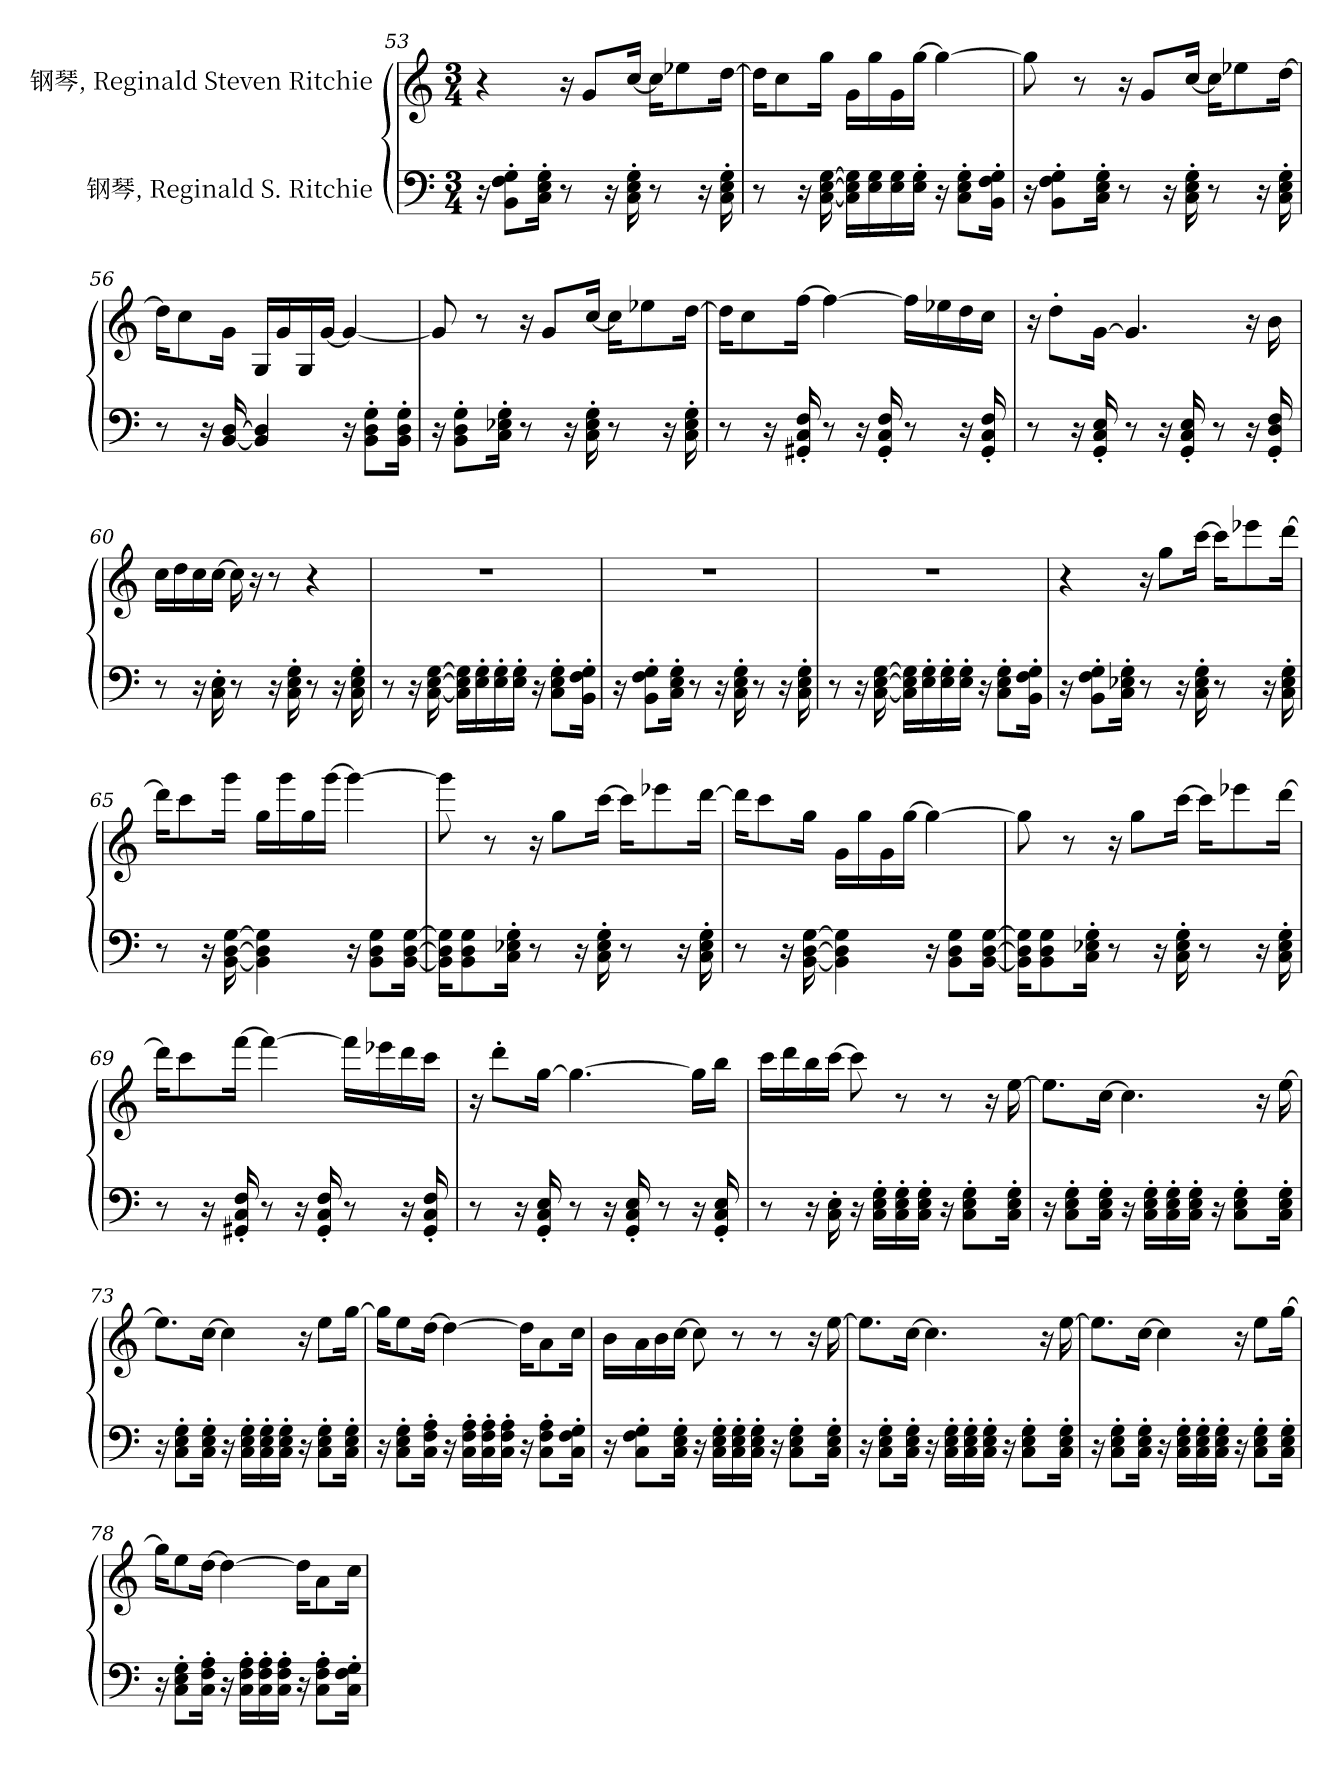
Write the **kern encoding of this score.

**kern	**kern
*part2	*part1
*staff2	*staff1
*I"钢琴, Reginald S. Ritchie	*I"钢琴, Reginald Steven Ritchie
!!LO:LB:g=z
*clefF4	*clefG2
*k[]	*k[]
*M3/4	*M3/4
=53	=53
16r	4r
8BB\' 8F\' 8G\'L	.
16C\' 16E\' 16G\'Jk	.
8r	16r
.	8g/L
16r	.
16C\' 16E\' 16G\'	[16cc/Jk
8r	16cc\KL]
.	8ee-X\
16r	.
16C\' 16E\' 16G\'	[16dd\Jk
=54	=54
8r	16dd\KL]
.	8cc\
16r	.
[16C\ [16E\ [16G\	16gg\Jk
16C\] 16E\] 16G\]LL	16g\LL
16E\ 16G\	16gg\
16E\ 16G\	16g\
16E\' 16G\'JJ	[16gg\JJ
16r	4gg\_
8C\' 8E\' 8G\'L	.
16BB\' 16F\' 16G\'Jk	.
=55	=55
16r	8gg\]
8BB\' 8F\' 8G\'L	.
.	8r
16C\' 16E\' 16G\'Jk	.
8r	16r
.	8g/L
16r	.
16C\' 16E\' 16G\'	[16cc/Jk
8r	16cc\KL]
.	8ee-X\
16r	.
16C\' 16E\' 16G\'	[16dd\Jk
!!LO:LB:g=z
=56	=56
8r	16dd\KL]
.	8cc\
16r	.
[16BB/ [16D/	16g\Jk
4BB/] 4D/]	16G/LL
.	16g/
.	16G/
.	[16g/JJ
16r	4g/_
8BB\' 8D\' 8G\'L	.
16BB\' 16D\' 16G\'Jk	.
=57	=57
16r	8g/]
8BB\' 8D\' 8G\'L	.
.	8r
16C\' 16E-X\' 16G\'Jk	.
8r	16r
.	8g/L
16r	.
16C\' 16E-\' 16G\'	[16cc/Jk
8r	16cc\KL]
.	8ee-X\
16r	.
16C\' 16E-\' 16G\'	[16dd\Jk
=58	=58
8r	16dd\KL]
.	8cc\
16r	.
16GG#X/' 16C/' 16F/'	[16ff\Jk
8r	4ff\_
16r	.
16GG#/' 16C/' 16F/'	.
8r	16ff\LL]
.	16ee-X\
16r	16dd\
16GG#/' 16C/' 16F/'	16cc\JJ
!!LO:LB:g=z
=59	=59
8r	16r
.	8dd'\L
16r	.
16GG/' 16C/' 16E/'	[16g\Jk
8r	4.g/]
16r	.
16GG/' 16C/' 16E/'	.
8r	.
16r	16r
16GG/' 16D/' 16F/'	16b\
=60	=60
8r	16cc\LL
.	16dd\
16r	16cc\
16C\' 16E\'	[16cc\JJ
8r	16cc\]
.	16r
16r	8r
16C\' 16E\' 16G\'	.
8r	4r
16r	.
16C\' 16E\' 16G\'	.
=61	=61
8r	2.r
16r	.
[16C\ [16E\ [16G\	.
16C\] 16E\] 16G\]LL	.
16E\' 16G\'	.
16E\' 16G\'	.
16E\' 16G\'JJ	.
16r	.
8C\' 8E\' 8G\'L	.
16BB\' 16F\' 16G\'Jk	.
=62	=62
16r	2.r
8BB\' 8F\' 8G\'L	.
16C\' 16E\' 16G\'Jk	.
8r	.
16r	.
16C\' 16E\' 16G\'	.
8r	.
16r	.
16C\' 16E\' 16G\'	.
!!LO:PB:g=z
=63	=63
8r	2.r
16r	.
[16C\ [16E\ [16G\	.
16C\] 16E\] 16G\]LL	.
16E\' 16G\'	.
16E\' 16G\'	.
16E\' 16G\'JJ	.
16r	.
8C\' 8E\' 8G\'L	.
16BB\' 16F\' 16G\'Jk	.
=64	=64
16r	4r
8BB\' 8F\' 8G\'L	.
16C\' 16E-X\' 16G\'Jk	.
8r	16r
.	8gg\L
16r	.
16C\' 16E-\' 16G\'	[16ccc\Jk
8r	16ccc\KL]
.	8eee-X\
16r	.
16C\' 16E-\' 16G\'	[16ddd\Jk
=65	=65
8r	16ddd\KL]
.	8ccc\
16r	.
[16BB\ [16D\ [16G\	16ggg\Jk
4BB\] 4D\] 4G\]	16gg\LL
.	16ggg\
.	16gg\
.	[16ggg\JJ
16r	4ggg\_
8BB\ 8D\ 8G\L	.
[16BB\ [16D\ [16G\Jk	.
!!LO:LB:g=z
=66	=66
16BB\] 16D\] 16G\]KL	8ggg\]
8BB\ 8D\ 8G\	.
.	8r
16C\' 16E-X\' 16G\'Jk	.
8r	16r
.	8gg\L
16r	.
16C\' 16E-\' 16G\'	[16ccc\Jk
8r	16ccc\KL]
.	8eee-X\
16r	.
16C\' 16E-\' 16G\'	[16ddd\Jk
=67	=67
8r	16ddd\KL]
.	8ccc\
16r	.
[16BB\ [16D\ [16G\	16gg\Jk
4BB\] 4D\] 4G\]	16g\LL
.	16gg\
.	16g\
.	[16gg\JJ
16r	4gg\_
8BB\ 8D\ 8G\L	.
[16BB\ [16D\ [16G\Jk	.
=68	=68
16BB\] 16D\] 16G\]KL	8gg\]
8BB\ 8D\ 8G\	.
.	8r
16C\' 16E-X\' 16G\'Jk	.
8r	16r
.	8gg\L
16r	.
16C\' 16E-\' 16G\'	[16ccc\Jk
8r	16ccc\KL]
.	8eee-X\
16r	.
16C\' 16E-\' 16G\'	[16ddd\Jk
!!LO:LB:g=z
=69	=69
8r	16ddd\KL]
.	8ccc\
16r	.
16GG#X/' 16C/' 16F/'	[16fff\Jk
8r	4fff\_
16r	.
16GG#/' 16C/' 16F/'	.
8r	16fff\LL]
.	16eee-X\
16r	16ddd\
16GG#/' 16C/' 16F/'	16ccc\JJ
=70	=70
8r	16r
.	8ddd'\L
16r	.
16GG/' 16C/' 16E/'	[16gg\Jk
8r	4.gg\_
16r	.
16GG/' 16C/' 16E/'	.
8r	.
16r	16gg\LL]
16GG/' 16C/' 16E/'	16bb\JJ
=71	=71
8r	16ccc\LL
.	16ddd\
16r	16bb\
16C\' 16E\'	[16ccc\JJ
16r	8ccc\]
16C\' 16E\' 16G\'LL	.
16C\' 16E\' 16G\'	8r
16C\' 16E\' 16G\'JJ	.
16r	8r
8C\' 8E\' 8G\'L	.
.	16r
16C\' 16E\' 16G\'Jk	[16ee\
!!LO:LB:g=z
=72	=72
16r	8.ee\L]
8C\' 8E\' 8G\'L	.
16C\' 16E\' 16G\'Jk	[16cc\Jk
16r	4.cc\]
16C\' 16E\' 16G\'LL	.
16C\' 16E\' 16G\'	.
16C\' 16E\' 16G\'JJ	.
16r	.
8C\' 8E\' 8G\'L	.
.	16r
16C\' 16E\' 16G\'Jk	[16ee\
=73	=73
16r	8.ee\L]
8C\' 8E\' 8G\'L	.
16C\' 16E\' 16G\'Jk	[16cc\Jk
16r	4cc\]
16C\' 16E\' 16G\'LL	.
16C\' 16E\' 16G\'	.
16C\' 16E\' 16G\'JJ	.
16r	16r
8C\' 8E\' 8G\'L	8ee\L
16C\' 16E\' 16G\'Jk	[16gg\Jk
=74	=74
16r	16gg\KL]
8C\' 8E\' 8G\'L	8ee\
16C\' 16F\' 16A\'Jk	[16dd\Jk
16r	4dd\_
16C\' 16F\' 16A\'LL	.
16C\' 16F\' 16A\'	.
16C\' 16F\' 16A\'JJ	.
16r	16dd\KL]
8C\' 8F\' 8A\'L	8a\
16C\' 16F\' 16G\'Jk	16cc\Jk
=75	=75
16r	16b\LL
8C\' 8F\' 8G\'L	16a\
.	16b\
16C\' 16E\' 16G\'Jk	[16cc\JJ
16r	8cc\]
16C\' 16E\' 16G\'LL	.
16C\' 16E\' 16G\'	8r
16C\' 16E\' 16G\'JJ	.
16r	8r
8C\' 8E\' 8G\'L	.
.	16r
16C\' 16E\' 16G\'Jk	[16ee\
!!LO:LB:g=z
=76	=76
16r	8.ee\L]
8C\' 8E\' 8G\'L	.
16C\' 16E\' 16G\'Jk	[16cc\Jk
16r	4.cc\]
16C\' 16E\' 16G\'LL	.
16C\' 16E\' 16G\'	.
16C\' 16E\' 16G\'JJ	.
16r	.
8C\' 8E\' 8G\'L	.
.	16r
16C\' 16E\' 16G\'Jk	[16ee\
=77	=77
16r	8.ee\L]
8C\' 8E\' 8G\'L	.
16C\' 16E\' 16G\'Jk	[16cc\Jk
16r	4cc\]
16C\' 16E\' 16G\'LL	.
16C\' 16E\' 16G\'	.
16C\' 16E\' 16G\'JJ	.
16r	16r
8C\' 8E\' 8G\'L	8ee\L
16C\' 16E\' 16G\'Jk	[16gg\Jk
=78	=78
16r	16gg\KL]
8C\' 8E\' 8G\'L	8ee\
16C\' 16F\' 16A\'Jk	[16dd\Jk
16r	4dd\_
16C\' 16F\' 16A\'LL	.
16C\' 16F\' 16A\'	.
16C\' 16F\' 16A\'JJ	.
16r	16dd\KL]
8C\' 8F\' 8A\'L	8a\
16C\' 16F\' 16G\'Jk	16cc\Jk
=	=
*-	*-
